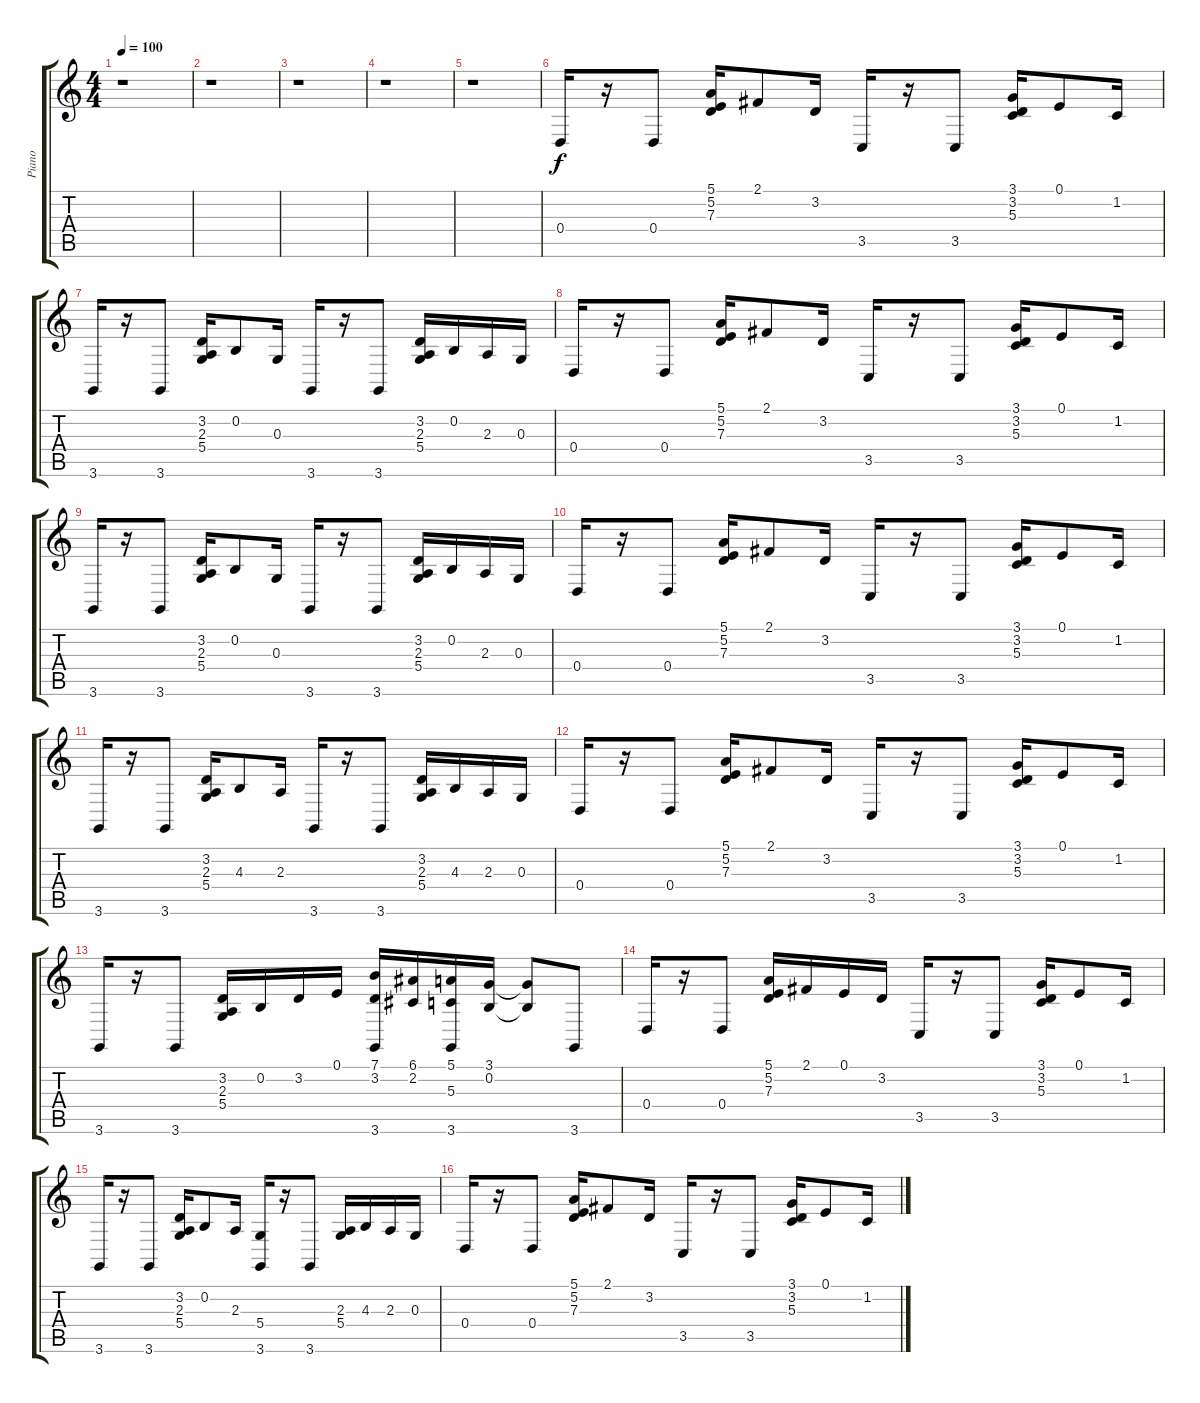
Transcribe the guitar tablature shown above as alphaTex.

\track ("Piano" "Piano") {instrument acousticgrandpiano}
\staff {score tabs}
\tuning (E4 B3 G3 D3 A2 E2) {hide}
\ts (4 4)
\tempo 100
\clef g2
\ks c
r.1{dy f instrument acousticgrandpiano} |
r.1 |
r.1 |
r.1 |
r.1 |
0.4.16 r.16 0.4.8 (5.1 5.2 7.3).16 2.1.8 3.2.16 3.5.16 r.16 3.5.8 (3.1 3.2 5.3).16 0.1.8 1.2.16 |
3.6.16 r.16 3.6.8 (3.2 2.3 5.4).16 0.2.8 0.3.16 3.6.16 r.16 3.6.8 (3.2 2.3 5.4).16 0.2.16 2.3.16 0.3.16 |
0.4.16 r.16 0.4.8 (5.1 5.2 7.3).16 2.1.8 3.2.16 3.5.16 r.16 3.5.8 (3.1 3.2 5.3).16 0.1.8 1.2.16 |
3.6.16 r.16 3.6.8 (3.2 2.3 5.4).16 0.2.8 0.3.16 3.6.16 r.16 3.6.8 (3.2 2.3 5.4).16 0.2.16 2.3.16 0.3.16 |
0.4.16 r.16 0.4.8 (5.1 5.2 7.3).16 2.1.8 3.2.16 3.5.16 r.16 3.5.8 (3.1 3.2 5.3).16 0.1.8 1.2.16 |
3.6.16 r.16 3.6.8 (3.2 2.3 5.4).16 4.3.8 2.3.16 3.6.16 r.16 3.6.8 (3.2 2.3 5.4).16 4.3.16 2.3.16 0.3.16 |
0.4.16 r.16 0.4.8 (5.1 5.2 7.3).16 2.1.8 3.2.16 3.5.16 r.16 3.5.8 (3.1 3.2 5.3).16 0.1.8 1.2.16 |
3.6.16 r.16 3.6.8 (3.2 2.3 5.4).16 0.2.16 3.2.16 0.1.16 (7.1 3.2 3.6).16 (6.1 2.2).16 (5.1 5.3 3.6).16 (3.1 0.2).16 (3.1{t} 0.2{t}).8 3.6.8 |
0.4.16 r.16 0.4.8 (5.1 5.2 7.3).16 2.1.16 0.1.16 3.2.16 3.5.16 r.16 3.5.8 (3.1 3.2 5.3).16 0.1.8 1.2.16 |
3.6.16 r.16 3.6.8 (3.2 2.3 5.4).16 0.2.8 2.3.16 (5.4 3.6).16 r.16 3.6.8 (2.3 5.4).16 4.3.16 2.3.16 0.3.16 |
0.4.16 r.16 0.4.8 (5.1 5.2 7.3).16 2.1.8 3.2.16 3.5.16 r.16 3.5.8 (3.1 3.2 5.3).16 0.1.8 1.2.16
